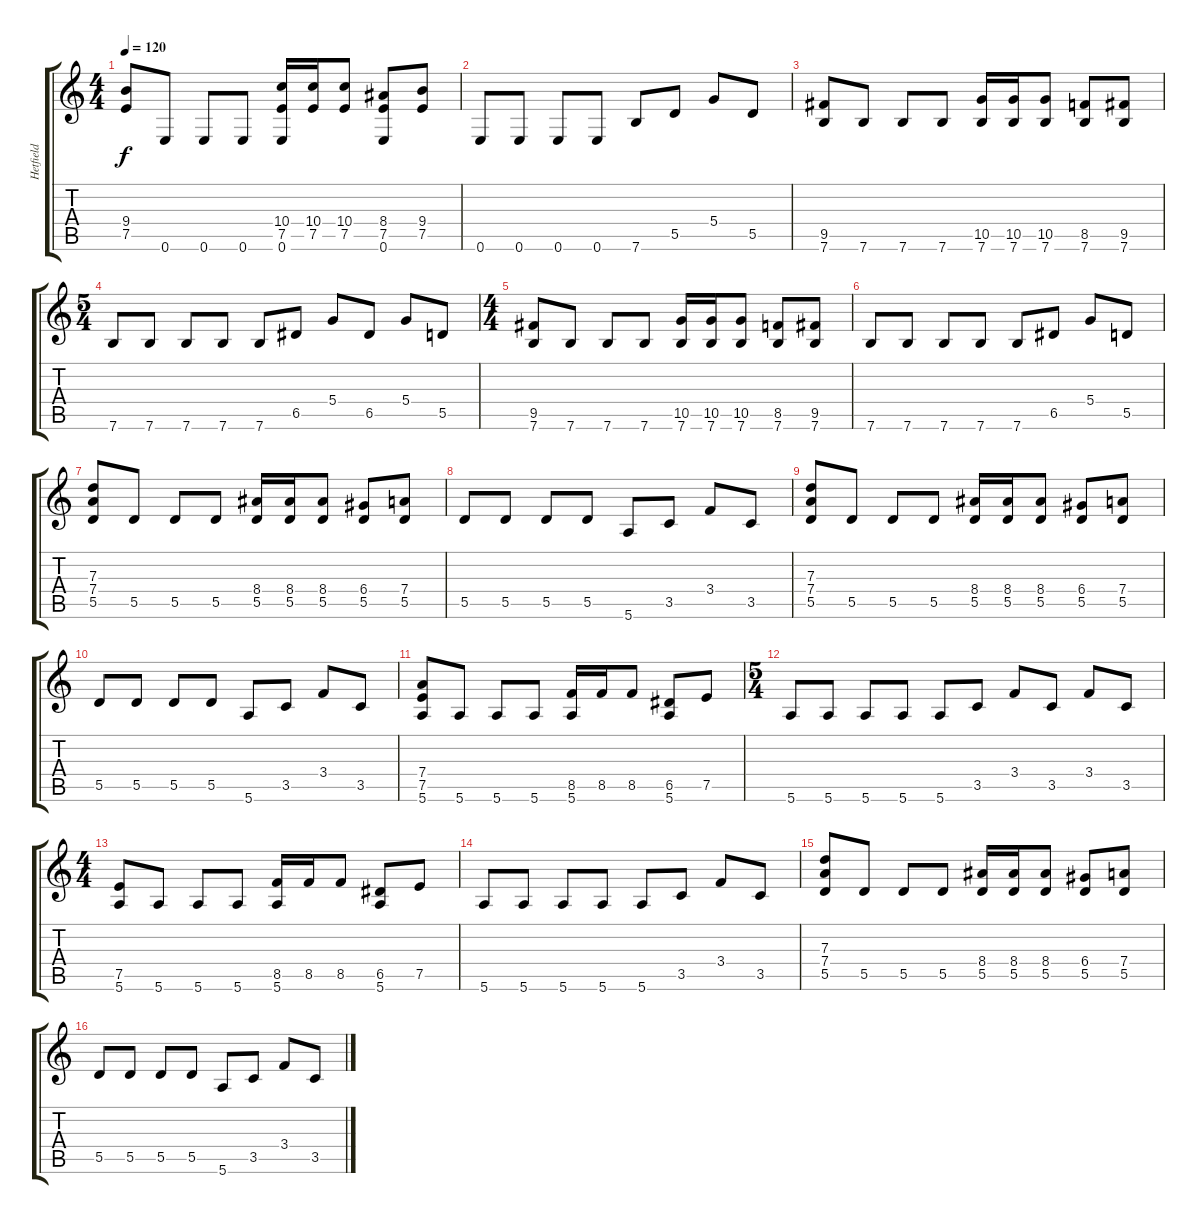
\track ("Hetfield" "Hetfield") {instrument distortionguitar}
\staff {score tabs}
\tuning (E4 B3 G3 D3 A2 E2) {hide}
\ts (4 4)
\tempo 120
\clef g2
\ks c
(9.4 7.5).8{dy f} 0.6.8 0.6.8 0.6.8 (10.4 7.5 0.6).16 (10.4 7.5).16 (10.4 7.5).8 (8.4 7.5 0.6).8 (9.4 7.5).8 |
0.6.8 0.6.8 0.6.8 0.6.8 7.6.8 5.5.8 5.4.8 5.5.8 |
(9.5 7.6).8 7.6.8 7.6.8 7.6.8 (10.5 7.6).16 (10.5 7.6).16 (10.5 7.6).8 (8.5 7.6).8 (9.5 7.6).8 |
\ts (5 4)
7.6.8 7.6.8 7.6.8 7.6.8 7.6.8 6.5.8 5.4.8 6.5.8 5.4.8 5.5.8 |
\ts (4 4)
(9.5 7.6).8 7.6.8 7.6.8 7.6.8 (10.5 7.6).16 (10.5 7.6).16 (10.5 7.6).8 (8.5 7.6).8 (9.5 7.6).8 |
7.6.8 7.6.8 7.6.8 7.6.8 7.6.8 6.5.8 5.4.8 5.5.8 |
(7.3 7.4 5.5).8 5.5.8 5.5.8 5.5.8 (8.4 5.5).16 (8.4 5.5).16 (8.4 5.5).8 (6.4 5.5).8 (7.4 5.5).8 |
5.5.8 5.5.8 5.5.8 5.5.8 5.6.8 3.5.8 3.4.8 3.5.8 |
(7.3 7.4 5.5).8 5.5.8 5.5.8 5.5.8 (8.4 5.5).16 (8.4 5.5).16 (8.4 5.5).8 (6.4 5.5).8 (7.4 5.5).8 |
5.5.8 5.5.8 5.5.8 5.5.8 5.6.8 3.5.8 3.4.8 3.5.8 |
(7.4 7.5 5.6).8 5.6.8 5.6.8 5.6.8 (8.5 5.6).16 8.5.16 8.5.8 (6.5 5.6).8 7.5.8 |
\ts (5 4)
5.6.8 5.6.8 5.6.8 5.6.8 5.6.8 3.5.8 3.4.8 3.5.8 3.4.8 3.5.8 |
\ts (4 4)
(7.5 5.6).8 5.6.8 5.6.8 5.6.8 (8.5 5.6).16 8.5.16 8.5.8 (6.5 5.6).8 7.5.8 |
5.6.8 5.6.8 5.6.8 5.6.8 5.6.8 3.5.8 3.4.8 3.5.8 |
(7.3 7.4 5.5).8 5.5.8 5.5.8 5.5.8 (8.4 5.5).16 (8.4 5.5).16 (8.4 5.5).8 (6.4 5.5).8 (7.4 5.5).8 |
5.5.8 5.5.8 5.5.8 5.5.8 5.6.8 3.5.8 3.4.8 3.5.8
